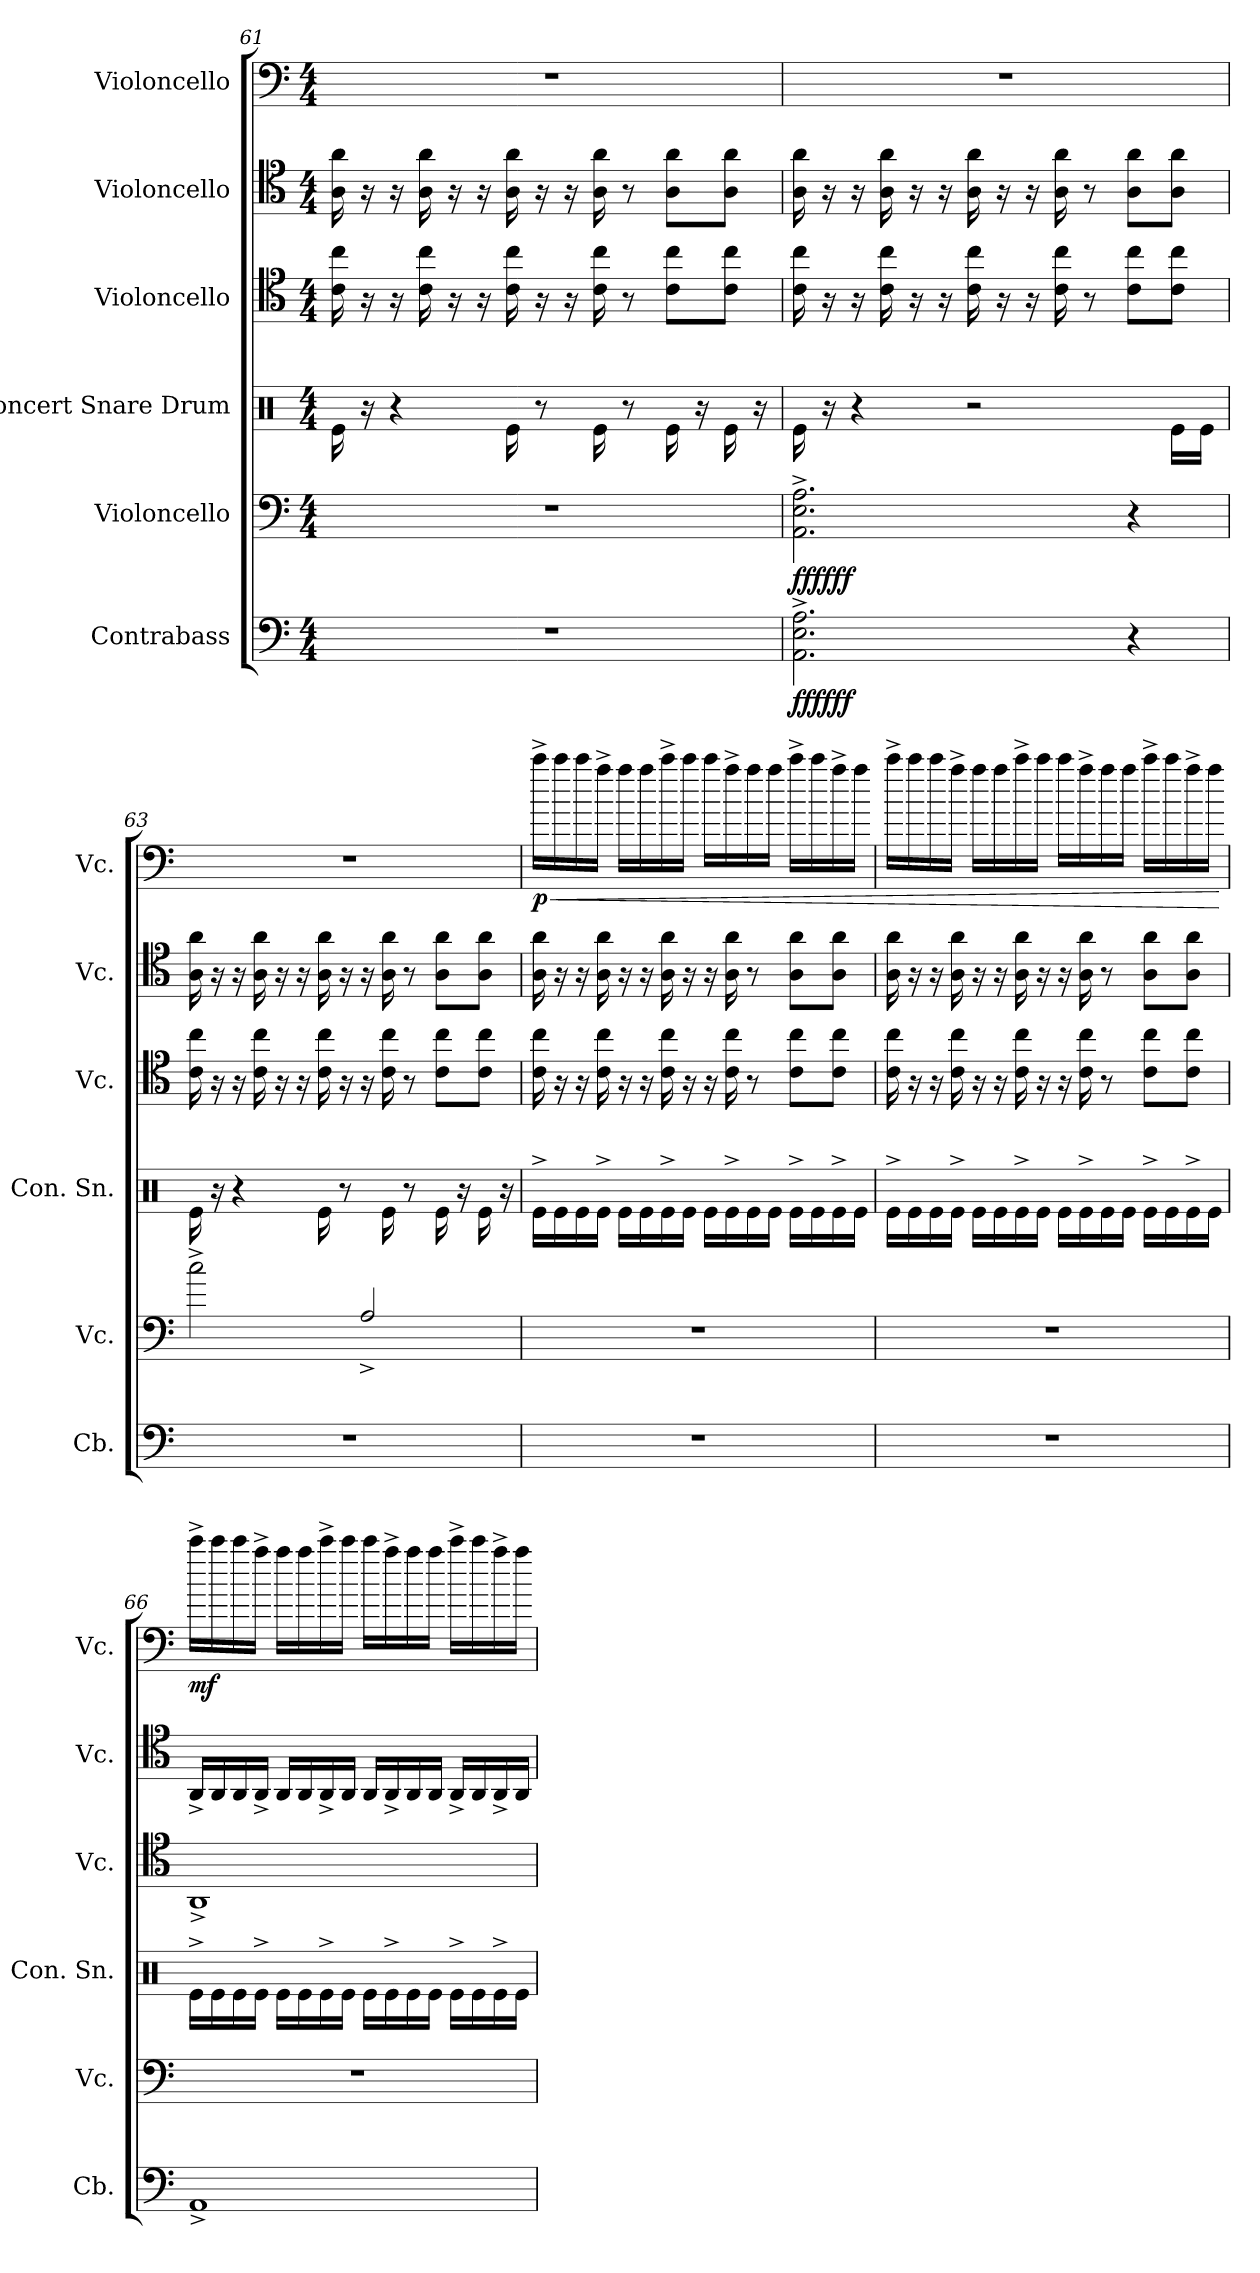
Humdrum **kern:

**kern	**dynam	**kern	**dynam	**kern	**kern	**kern	**kern	**dynam
*part6	*part6	*part5	*part5	*part4	*part3	*part2	*part1	*part1
*staff6	*staff6	*staff5	*staff5	*staff4	*staff3	*staff2	*staff1	*staff1
*I"Contrabass	*	*I"Violoncello	*	*I"Concert Snare Drum	*I"Violoncello	*I"Violoncello	*I"Violoncello	*
*I'Cb.	*	*I'Vc.	*	*I'Con. Sn.	*I'Vc.	*I'Vc.	*I'Vc.	*
!!LO:LB:g=z
*clefF4	*	*clefF4	*	*clefX	*clefC4	*clefC4	*clefF4	*
*ITrd7c12	*	*	*	*	*	*	*	*
*k[]	*	*k[]	*	*k[]	*k[]	*k[]	*k[]	*
*M4/4	*	*M4/4	*	*M4/4	*M4/4	*M4/4	*M4/4	*
=61	=61	=61	=61	=61	=61	=61	=61	=61
1r	.	1r	.	16Re\	16c\ 16cc\	16A\ 16a\	1r	.
.	.	.	.	16r	16r	16r	.	.
.	.	.	.	4r	16r	16r	.	.
.	.	.	.	.	16c\ 16cc\	16A\ 16a\	.	.
.	.	.	.	.	16r	16r	.	.
.	.	.	.	.	16r	16r	.	.
.	.	.	.	16Re\	16c\ 16cc\	16A\ 16a\	.	.
.	.	.	.	8r	16r	16r	.	.
.	.	.	.	.	16r	16r	.	.
.	.	.	.	16Re\	16c\ 16cc\	16A\ 16a\	.	.
.	.	.	.	8r	8r	8r	.	.
.	.	.	.	16Re\	8c\ 8cc\L	8A\ 8a\L	.	.
.	.	.	.	16r	.	.	.	.
.	.	.	.	16Re\	8c\ 8cc\J	8A\ 8a\J	.	.
.	.	.	.	16r	.	.	.	.
=62	=62	=62	=62	=62	=62	=62	=62	=62
!	!LO:DY:b	!	!	!	!	!	!	!
!	!LO:DY:n=1:b	!	!LO:DY:b	!	!	!	!	!
!	!	!	!LO:DY:n=1:b	!	!	!	!	!
2.AAA\^ 2.EE\^ 2.AA\^	fff fff	2.AA\^ 2.E\^ 2.A\^	fff fff	16Re\	16c\ 16cc\	16A\ 16a\	1r	.
.	.	.	.	16r	16r	16r	.	.
.	.	.	.	4r	16r	16r	.	.
.	.	.	.	.	16c\ 16cc\	16A\ 16a\	.	.
.	.	.	.	.	16r	16r	.	.
.	.	.	.	.	16r	16r	.	.
.	.	.	.	2r	16c\ 16cc\	16A\ 16a\	.	.
.	.	.	.	.	16r	16r	.	.
.	.	.	.	.	16r	16r	.	.
.	.	.	.	.	16c\ 16cc\	16A\ 16a\	.	.
.	.	.	.	.	8r	8r	.	.
4r	.	4r	.	.	8c\ 8cc\L	8A\ 8a\L	.	.
.	.	.	.	16Re\LL	8c\ 8cc\J	8A\ 8a\J	.	.
.	.	.	.	16Re\JJ	.	.	.	.
=63	=63	=63	=63	=63	=63	=63	=63	=63
1r	.	2cc^\	.	16Re\	16c\ 16cc\	16A\ 16a\	1r	.
.	.	.	.	16r	16r	16r	.	.
.	.	.	.	4r	16r	16r	.	.
.	.	.	.	.	16c\ 16cc\	16A\ 16a\	.	.
.	.	.	.	.	16r	16r	.	.
.	.	.	.	.	16r	16r	.	.
.	.	.	.	16Re\	16c\ 16cc\	16A\ 16a\	.	.
.	.	.	.	8r	16r	16r	.	.
.	.	2A^/	.	.	16r	16r	.	.
.	.	.	.	16Re\	16c\ 16cc\	16A\ 16a\	.	.
.	.	.	.	8r	8r	8r	.	.
.	.	.	.	16Re\	8c\ 8cc\L	8A\ 8a\L	.	.
.	.	.	.	16r	.	.	.	.
.	.	.	.	16Re\	8c\ 8cc\J	8A\ 8a\J	.	.
.	.	.	.	16r	.	.	.	.
!!LO:PB:g=z
=64	=64	=64	=64	=64	=64	=64	=64	=64
!	!	!	!	!	!	!	!	!LO:HP:b
!	!	!	!	!	!	!	!	!LO:DY:n=1:b
1r	.	1r	.	16Re^\LL	16c\ 16cc\	16A\ 16a\	16ccc^\LL	< p
.	.	.	.	16Re\	16r	16r	16ccc\	.
.	.	.	.	16Re\	16r	16r	16ccc\	.
.	.	.	.	16Re^\JJ	16c\ 16cc\	16A\ 16a\	16aa^\JJ	.
.	.	.	.	16Re\LL	16r	16r	16aa\LL	.
.	.	.	.	16Re\	16r	16r	16aa\	.
.	.	.	.	16Re^\	16c\ 16cc\	16A\ 16a\	16ccc^\	.
.	.	.	.	16Re\JJ	16r	16r	16ccc\JJ	.
.	.	.	.	16Re\LL	16r	16r	16ccc\LL	.
.	.	.	.	16Re^\	16c\ 16cc\	16A\ 16a\	16aa^\	.
.	.	.	.	16Re\	8r	8r	16aa\	.
.	.	.	.	16Re\JJ	.	.	16aa\JJ	.
.	.	.	.	16Re^\LL	8c\ 8cc\L	8A\ 8a\L	16ccc^\LL	.
.	.	.	.	16Re\	.	.	16ccc\	.
.	.	.	.	16Re^\	8c\ 8cc\J	8A\ 8a\J	16aa^\	.
.	.	.	.	16Re\JJ	.	.	16aa\JJ	.
=65	=65	=65	=65	=65	=65	=65	=65	=65
1r	.	1r	.	16Re^\LL	16c\ 16cc\	16A\ 16a\	16ccc^\LL	.
.	.	.	.	16Re\	16r	16r	16ccc\	.
.	.	.	.	16Re\	16r	16r	16ccc\	.
.	.	.	.	16Re^\JJ	16c\ 16cc\	16A\ 16a\	16aa^\JJ	.
.	.	.	.	16Re\LL	16r	16r	16aa\LL	.
.	.	.	.	16Re\	16r	16r	16aa\	.
.	.	.	.	16Re^\	16c\ 16cc\	16A\ 16a\	16ccc^\	.
.	.	.	.	16Re\JJ	16r	16r	16ccc\JJ	.
.	.	.	.	16Re\LL	16r	16r	16ccc\LL	.
.	.	.	.	16Re^\	16c\ 16cc\	16A\ 16a\	16aa^\	.
.	.	.	.	16Re\	8r	8r	16aa\	.
.	.	.	.	16Re\JJ	.	.	16aa\JJ	.
.	.	.	.	16Re^\LL	8c\ 8cc\L	8A\ 8a\L	16ccc^\LL	.
.	.	.	.	16Re\	.	.	16ccc\	.
.	.	.	.	16Re^\	8c\ 8cc\J	8A\ 8a\J	16aa^\	.
.	.	.	.	16Re\JJ	.	.	16aa\JJ	.
.	.	.	.	.	.	.	.	[
!!LO:LB:g=z
=66	=66	=66	=66	=66	=66	=66	=66	=66
!	!	!	!	!	!	!	!	!LO:DY:b
1AAA^	.	1r	.	16Re^\LL	1AA^	16AA^/LL	16ccc^\LL	mf
.	.	.	.	16Re\	.	16AA/	16ccc\	.
.	.	.	.	16Re\	.	16AA/	16ccc\	.
.	.	.	.	16Re^\JJ	.	16AA^/JJ	16aa^\JJ	.
.	.	.	.	16Re\LL	.	16AA/LL	16aa\LL	.
.	.	.	.	16Re\	.	16AA/	16aa\	.
.	.	.	.	16Re^\	.	16AA^/	16ccc^\	.
.	.	.	.	16Re\JJ	.	16AA/JJ	16ccc\JJ	.
.	.	.	.	16Re\LL	.	16AA/LL	16ccc\LL	.
.	.	.	.	16Re^\	.	16AA^/	16aa^\	.
.	.	.	.	16Re\	.	16AA/	16aa\	.
.	.	.	.	16Re\JJ	.	16AA/JJ	16aa\JJ	.
.	.	.	.	16Re^\LL	.	16AA^/LL	16ccc^\LL	.
.	.	.	.	16Re\	.	16AA/	16ccc\	.
.	.	.	.	16Re^\	.	16AA^/	16aa^\	.
.	.	.	.	16Re\JJ	.	16AA/JJ	16aa\JJ	.
=	=	=	=	=	=	=	=	=
*-	*-	*-	*-	*-	*-	*-	*-	*-
